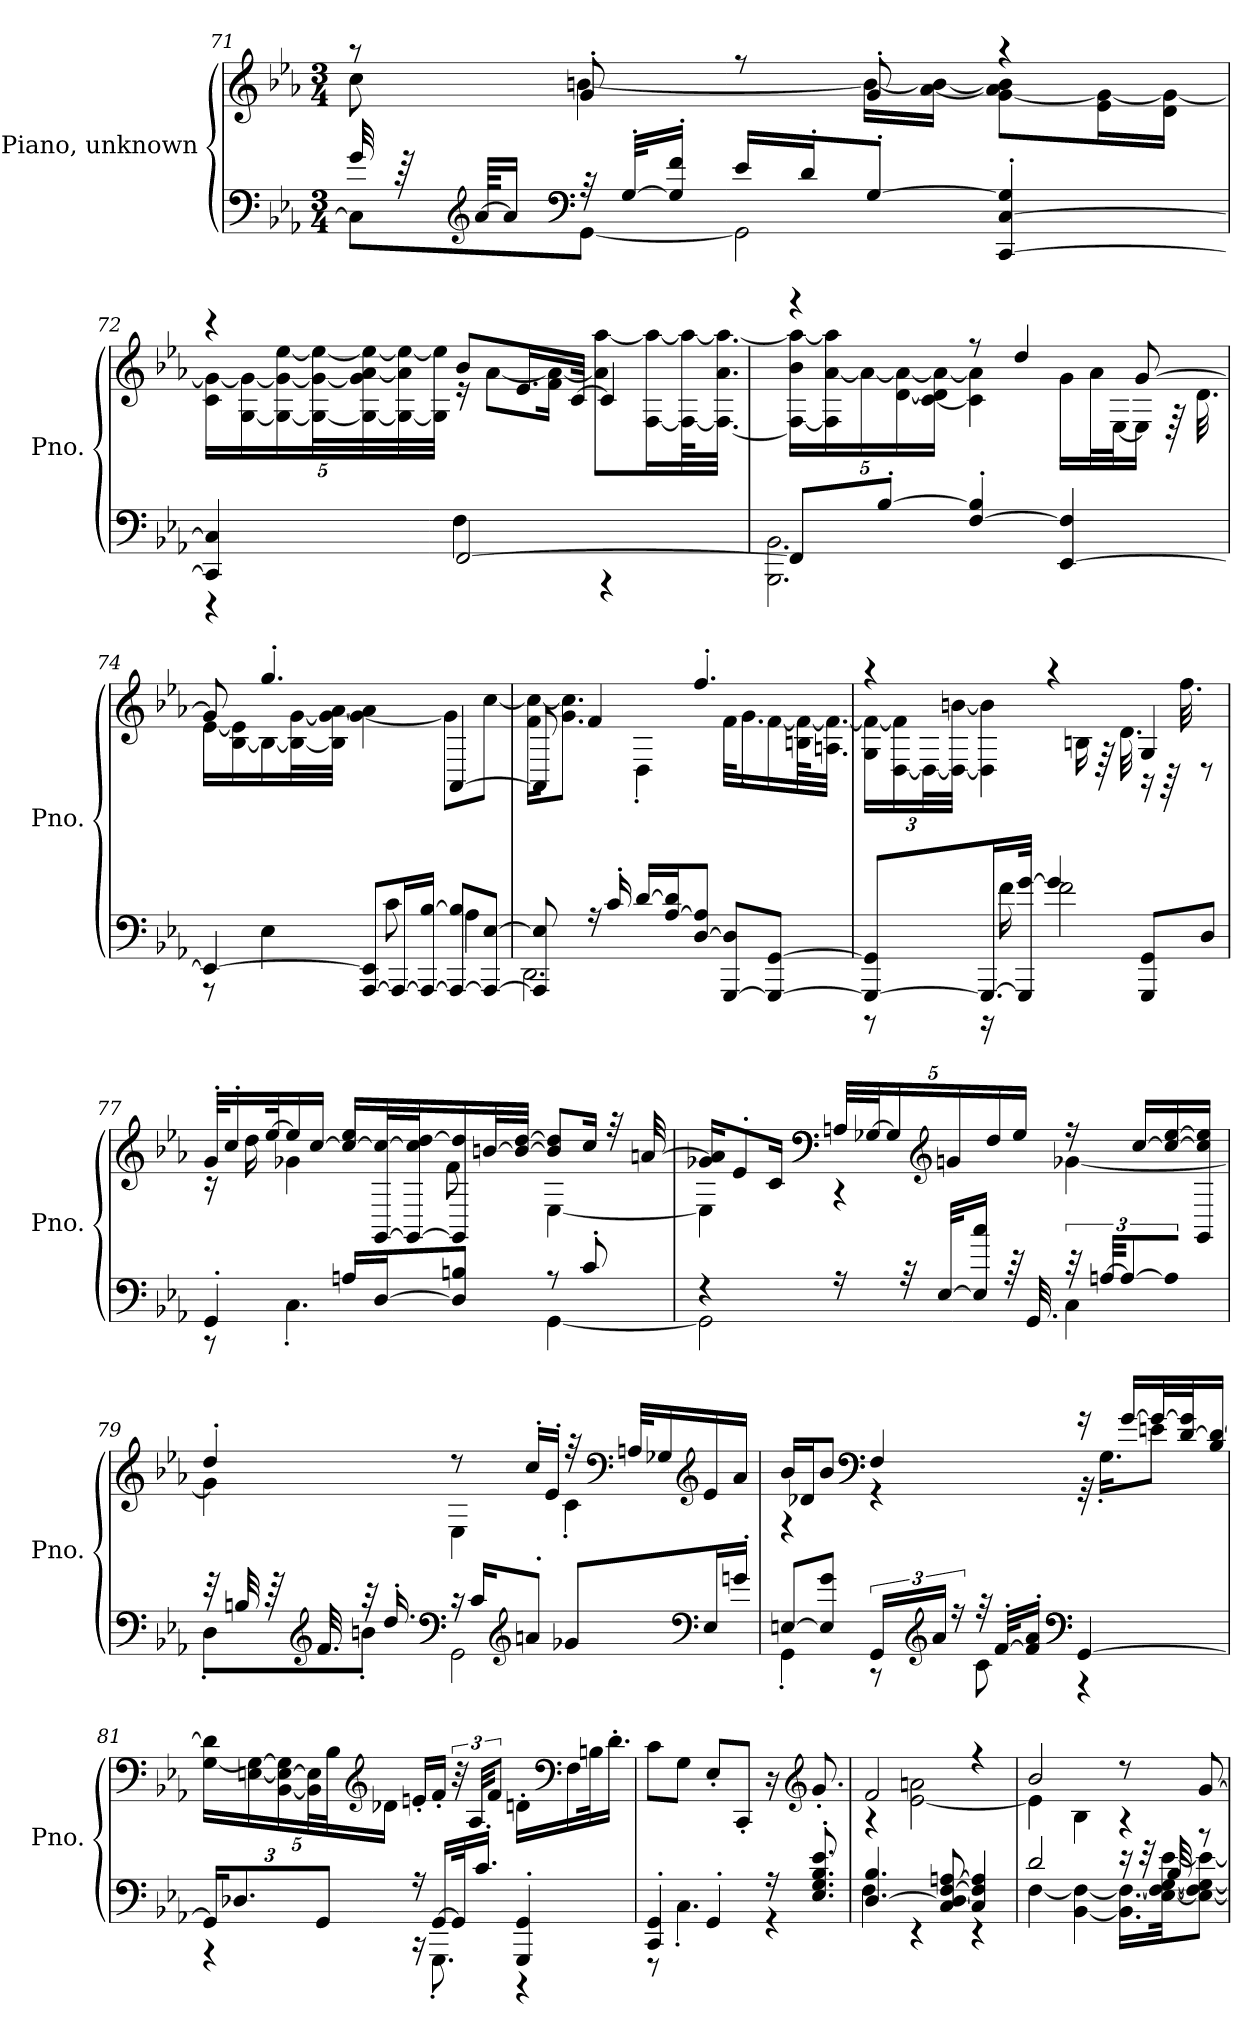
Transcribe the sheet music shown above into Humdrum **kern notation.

**kern	**kern
*part1	*part1
*staff2	*staff1
*I"Piano, unknown	*
*I'Pno.	*
!!LO:LB:g=z
*clefF4	*clefG2
*k[b-e-a-]	*k[b-e-a-]
*M3/4	*M3/4
=71	=71
*^	*^
32g/	8C\L]	8r	8cc\
64r	.	.	.
*clefG2	*	*	*
[64a-/KKLL	.	.	.
16a-/JJ]	.	.	.
*clefF4	*	*	*
32r	[8GG\J	8g'/	[4bn\
[32G'/KLL	.	.	.
16G/]' 16f/'JJ	.	.	.
16e-/LL	2GG\]	8r	.
16d'/J	.	.	.
[8G'/J	.	8g'/	16b\LL_
.	.	.	[16a-\ 16b\_JJ
[4CC/' [4C/' 4G/]'	.	4r	[8g\ 8a-\] 8b\]L
.	.	.	16e-\ 16g\_L
.	.	.	16d\ 16g\_JJ
!!LO:LB:g=z	!!
=72	=72	=72	=72
*	*	*	*Xbrackettup
4CC/] 4C/]	4r	4r	20c\ 20g\_LL
.	.	.	[20G\ 20g\_
.	.	.	20G\_ 20g\_ [20ee-\
.	.	.	40G\_ 40g\_ 40ee-\_L
.	.	.	40G\_ 40g\] [40a-\ 40ee-\_
.	.	.	40G\_ 40a-\] 40ee-\_
.	.	.	40G\] 40ee-\]JJJ
[2FF/	4F\	8b-/L	16r
.	.	.	[8a-\L
.	.	16.e-/L	.
.	.	.	16f\ 16a-\_Jk
.	.	[32c/JJk	.
.	4r	4c/]	8a-\] [8aa-\L
.	.	.	[16F\ 16aa-\_L
.	.	.	64F\_ 64aa-\_KL
.	.	.	32.F\_ 32.a-\ 32.aa-\_JJJ
=73	=73	=73	=73
8FF/L]	2.BBB-\ 2.BB-\	4r	20F\_ 20b-\ 20aa-\_LL
.	.	.	20F\] [20a-\ 20aa-\]
.	.	.	20a-\_
[8B-'/J	.	.	.
.	.	.	[20d\ 20a-\_
.	.	.	[20c\ 20d\] 20a-\_JJ
[4F/' 4B-/]'	.	8r	4c\] 4a-\]
.	.	4dd/	.
[4EE-/ 4F/]	.	.	16g\LL
.	.	.	32a-\L
.	.	.	[32E-\J
.	.	[8g/	16E-\JJ]
.	.	.	64r
.	.	.	32.d\
!!LO:LB:g=z	!!
=74	=74	=74	=74
4EE-/_	8r	8g/]	[16e-\LL
.	.	.	[16B-\ 16e-\]
.	4E-\	4.gg'/	16B-\_
.	.	.	32B-\_ [32g\L
.	.	.	32B-\] 32g\] [32a-\JJJ
[8AAA-/ 8EE-/]L	.	.	[4g\ 4a-\]
16AAA-/L_	8c\	.	.
16AAA-/_ [16B-/JJ	.	.	.
8AAA-/_ 8B-/]L	4A-\	[4AA-/	8g\L]
8AAA-/_ [8E-/J	.	.	[8cc\J
=75	=75	=75	=75
8AAA-/] 8E-/]	2.DD\	8AA-/]	16f\ 16cc\_KL
.	.	.	8.g\ 8.cc\]J
16r	.	4f/	.
16c'/	.	.	.
[16d/LL	.	.	4D'\
[16A-/ 16d/]J	.	.	.
[8D/ 8A-/]J	.	4.ff'/	.
[8GGG/ 8D/]L	.	.	32f\KLL
.	.	.	16.g'\
8GGG/_ [8GG/J	.	.	[16f\
.	.	.	64Bn\ 64f\_KL
.	.	.	32.An\ 32.f\_JJJ
!!LO:LB:g=z	!!
=76	=76	=76	=76
8GGG/_ 8GG/]L	8r	4r	24G\ 24f\_LL
.	.	.	[24D\ 24f\]
.	.	.	48D\L_
.	.	.	48D\_ [48bn\JJJ
16.GGG/L_	16r	.	4D\] 4b\]
.	16f\	.	.
32GGG/] [32g/JJk	.	.	.
4g/]	2f\	4r	.
.	.	.	16Bn\
.	.	.	64r
.	.	.	32.d\
8GGG/ 8GG/L	.	4G/	16r
.	.	.	64r
.	.	.	32.ff\
8D/J	.	.	8r
=77	=77	=77	=77
4GG'/	8r	32g'/KLL	16r
.	.	16cc'/	.
.	.	.	16dd\
.	.	[32ee-/K	.
.	4.C'\	16ee-/]	4g-X\
.	.	[16cc/JJ	.
16An/LL	.	16cc/_ 16ee-/LL	.
[16D/J	.	[32GG/ 32cc/_L	.
.	.	32GG/_ 32cc/] [32dd/J	.
8D/] 8Bn/J	.	16GG/] 16dd/]	8f\
.	.	[32bn/L	.
.	.	32b/_ [32dd/JJJ	.
8r	[4GG\	8b/] 8dd/]L	[4E-\
8c'/	.	16cc/Jk	.
.	.	32r	.
.	.	[32an/	.
!!LO:PB:g=z	!!
=78	=78	=78	=78
4r	2GG\]	16g-X/ 16a/]KL	4E-\]
.	.	8e-'/	.
.	.	16c/Jk	.
*	*	*clefF4	*
16r	.	40An/LLL	4r
.	.	[40G-X/J	.
.	.	20G-/]	.
32r	.	.	.
[32E-/KLL	.	.	.
*	*	*clefG2	*
.	.	20gn/	.
16E-/] 16cc/JJ	.	.	.
.	.	20dd/	.
64r	.	.	.
.	.	20ee-/JJ	.
32.GG/	.	.	.
48r	4C\	16r	[4g-X\
[48An/KKL	.	.	.
12A/_	.	.	.
.	.	[16cc/LL	.
8A/J]	.	16cc/_ [16ee-/	.
.	.	16GG/ 16cc/] 16ee-/]JJ	.
!!LO:LB:g=z	!!
=79	=79	=79	=79
32r	8D'\L	4dd'/	4g-\]
32Bn/	.	.	.
64r	.	.	.
*clefG2	*	*	*
32.f/	.	.	.
32r	8bn'\J	.	.
16.dd'/	.	.	.
*clefF4	*	*	*
16r	2GG\	8r	4E-\
16c/KL	.	.	.
*clefG2	*	*	*
8an'/J	.	16cc'/LL	.
.	.	16e-'/JJ	.
8g-X/L	.	32r	4c'\
*	*	*clefF4	*
.	.	32An/KLL	.
.	.	16G-X/	.
*clefF4	*	*clefG2	*
16E-/L	.	16e-/	.
16gn'/JJ	.	16a-/JJ	.
!!LO:LB:g=z	!!
=80	=80	=80	=80
[8En/L	4GG'\	16b-/LL	4r
.	.	16d-X/J	.
8E/] 8g/J	.	8b-/J	.
*	*	*clefF4	*
24GG/LL	8r	4F/	4r
*clefG2	*	*	*
24a-/JJ	.	.	.
24r	.	.	.
32r	8c\	.	.
[32f'/KLL	.	.	.
16f/]' 16a-/'JJ	.	.	.
*clefF4	*	*	*
[4GG/	4r	16r	32r
.	.	.	16.G'\KL
.	.	[16g/LL	.
.	.	32g/L_	8en\J
.	.	[32d-/ 32g/]J	.
.	.	16B-/ 16d-/_JJ	.
*	*	*v	*v
!!LO:LB:g=z
=81	=81	=81
*Xbrackettup	*	*
24GG/KL]	4r	[20G\ 20d-\]LL
12.D-X/	.	.
.	.	[20En\ 20G\_
.	.	[20BB-\ 20E\_ 20G\]
.	.	40BB-\] 40E\]L
12GG/J	.	.
.	.	40B-\J
*	*	*clefG2
.	.	20d-X\JJ
16r	16r	16en'/LL
[16GG/LL	8.GGG'\	16f'/JJ
*	*	*brackettup
32GG/K]	.	48r
.	.	48A-/KKL
16.c'/JJ	.	.
.	.	12f/J
4GGG/' 4GG/'	4r	16dn'\LL
*	*	*clefF4
.	.	16F\
.	.	32Bn\K
.	.	16.d'\JJ
=82	=82	=82
4CC/' 4GG/'	8r	8c\L
.	4.C'\	8G\J
4GG'/	.	8E-'/L
.	.	8CC'/J
16r	4r	16r
*	*	*clefG2
8.E-/' 8.G/' 8.B-/' 8.e-/'	.	8.g'/
=83	=83	=83
*	*	*^
[4.D/ 4.B-/	4F\	2f/	4r
.	4r	.	[2e-\ 2an\
[8C/ 8D/] [8F/ [8An/	.	.	.
4C/] 4F/] 4A/]	4r	4r	.
!!LO:LB:g=z	!!
=84	=84	=84	=84
2d/	[4F\	2b-/	4e-\]
.	[4BB-\ 4F\_	.	4B-\
16r	16.BB-\] 16.F\_LL	8r	4r
32r	.	.	.
32B-/	[32E-\ 32F\_ [32G\ [32e-\JK	.	.
8r	8E-\_ 8F\] 8G\_ 8e-\_J	[8g/	.
*v	*v	*	*
*	*v	*v
=	=
*-	*-
